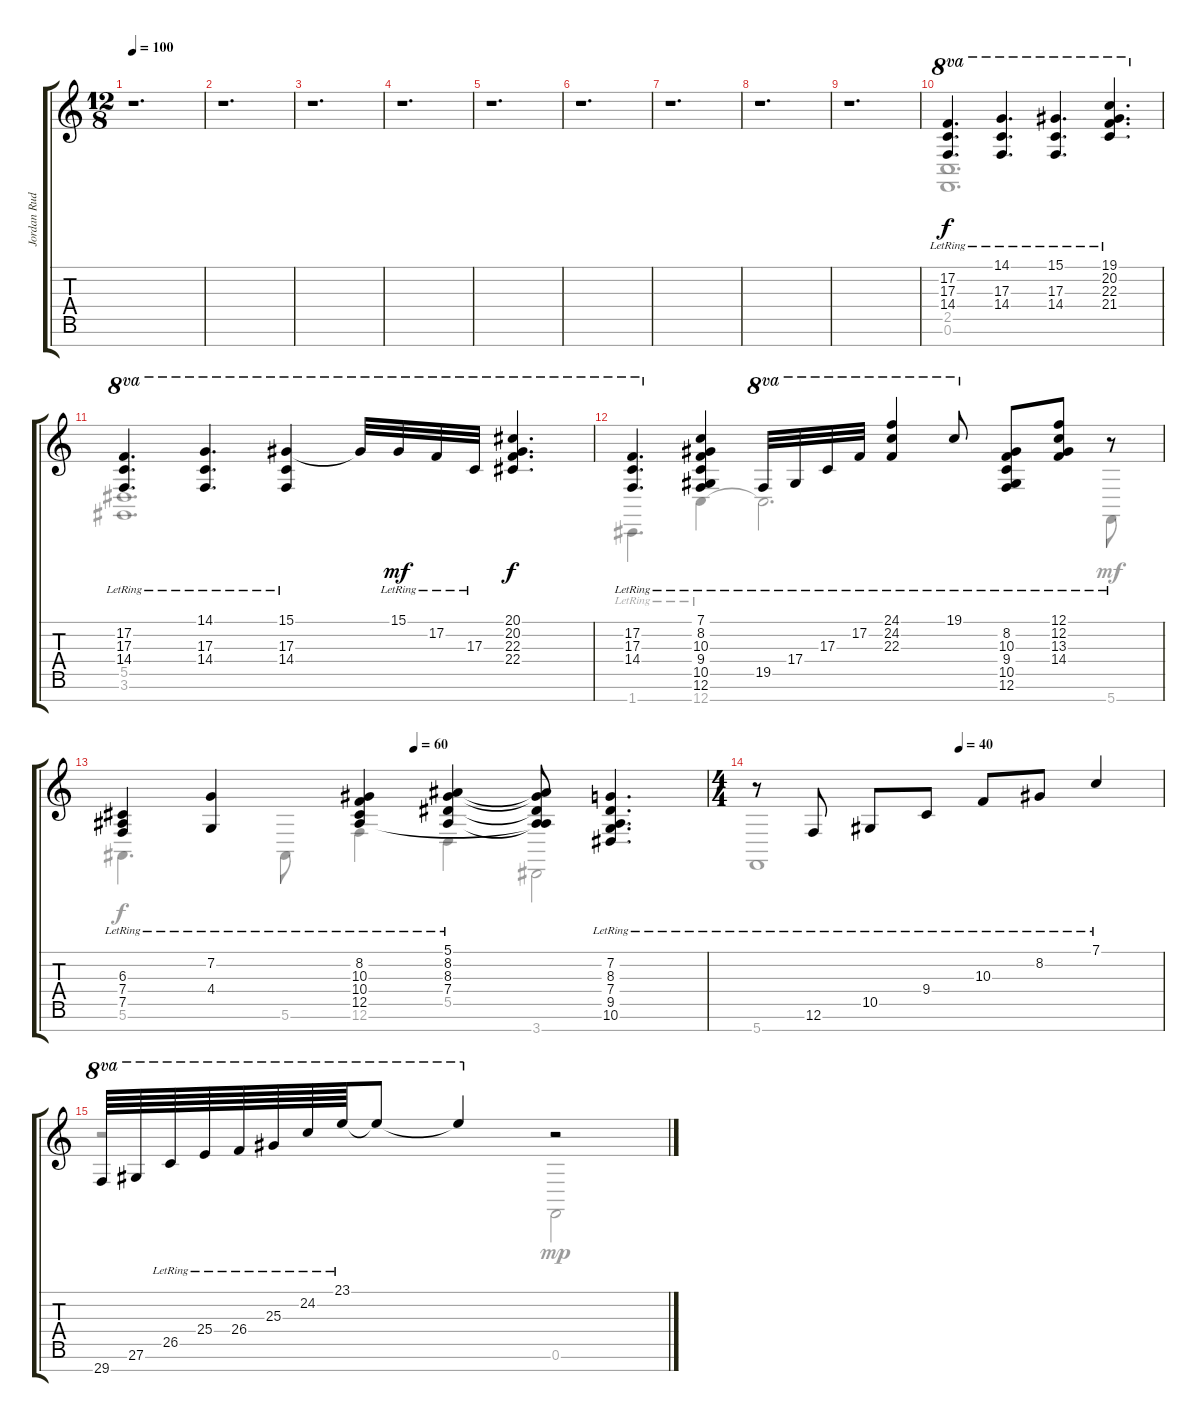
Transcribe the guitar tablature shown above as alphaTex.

\track ("Jordan Rudess Solo" "Jordan Rud") {instrument acousticgrandpiano}
\staff {score tabs}
\tuning (F4 C4 G3 Eb3 Bb2 F2 C2) {hide}
\voice
\ts (12 8)
\tempo 100
\clef g2
\ks c
r.1{d dy mf} |
r.1{d} |
r.1{d} |
r.1{d} |
r.1{d} |
r.1{d} |
r.1{d} |
r.1{d} |
r.1{d} |
(17.2{lr} 17.3{lr} 14.4{lr}).4{d ot 8va dy f} (14.1{lr} 17.3{lr} 14.4{lr}).4{d ot 8va} (15.1{lr} 17.3{lr} 14.4{lr}).4{d ot 8va} (19.1{lr} 20.2{lr} 22.3{lr} 21.4{lr}).4{d ot 8va} |
(17.2{lr} 17.3{lr} 14.4{lr}).4{d ot 8va} (14.1{lr} 17.3{lr} 14.4{lr}).4{d ot 8va} (15.1{lr} 17.3{lr} 14.4{lr}).4{ot 8va} 15.1{t}.32{ot 8va} 15.1{lr}.32{ot 8va dy mf} 17.2{lr}.32{ot 8va} 17.3{lr}.32{ot 8va} (20.1 20.2 22.3 22.4).4{d ot 8va dy f} |
(17.2{lr} 17.3{lr} 14.4{lr}).4{d ot 8va} (7.1{lr} 8.2{lr} 10.3{lr} 9.4{lr} 10.5{lr} 12.6{lr}).4 19.5{lr}.32{ot 8va} 17.4{lr}.32{ot 8va} 17.3{lr}.32{ot 8va} 17.2{lr}.32{ot 8va} (24.1{lr} 24.2{lr} 22.3{lr}).4{ot 8va} 19.1{lr}.8{ot 8va} (8.2{lr} 10.3{lr} 9.4{lr} 10.5{lr} 12.6{lr}).8 (12.1{lr} 12.2{lr} 13.3{lr} 14.4{lr}).8 r.8 |
\tempo (60 0.5)
(6.3{lr} 7.4{lr} 7.5{lr}).4 (7.2{lr} 4.4{lr}).4 (8.2{lr} 10.3{lr} 10.4{lr} 12.5{lr}).4 (5.1{lr} 8.2{lr} 8.3{lr} 7.4{lr}).4 (5.1{t} 8.2{t} 8.3{t} 7.4{t} 12.5{t}).8 (7.2{lr} 8.3{lr} 7.4{lr} 9.5{lr} 10.6{lr}).4{d} |
\ts (4 4)
\tempo (40 0.5)
r.8 12.6{lr}.8 10.5{lr}.8 9.4{lr}.8 10.3{lr}.8 8.2{lr}.8 7.1{lr}.4 |
29.7.64{ot 8va} 27.6.64{ot 8va} 26.5{lr}.64{ot 8va} 25.4{lr}.64{ot 8va} 26.4{lr}.64{ot 8va} 25.3{lr}.64{ot 8va} 24.2{lr}.64{ot 8va} 23.1{lr}.64{ot 8va} 23.1{t}.8{ot 8va} 23.1{t}.4{ot 8va} r.2
\voice
\clef g2
\ottava regular
\simile none
\ks c
|
|
|
|
|
|
|
|
|
(2.5 0.6).1{d} |
(5.5 3.6).1{d} |
1.7{lr}.4{d} 12.7{lr}.4 12.7{t}.2{d} 5.7.8{dy mf} |
5.6.4{d dy f} 5.6.8 12.6.4 5.5.4 3.7.2 |
5.7.1 |
r.2 0.6.2{dy mp}
